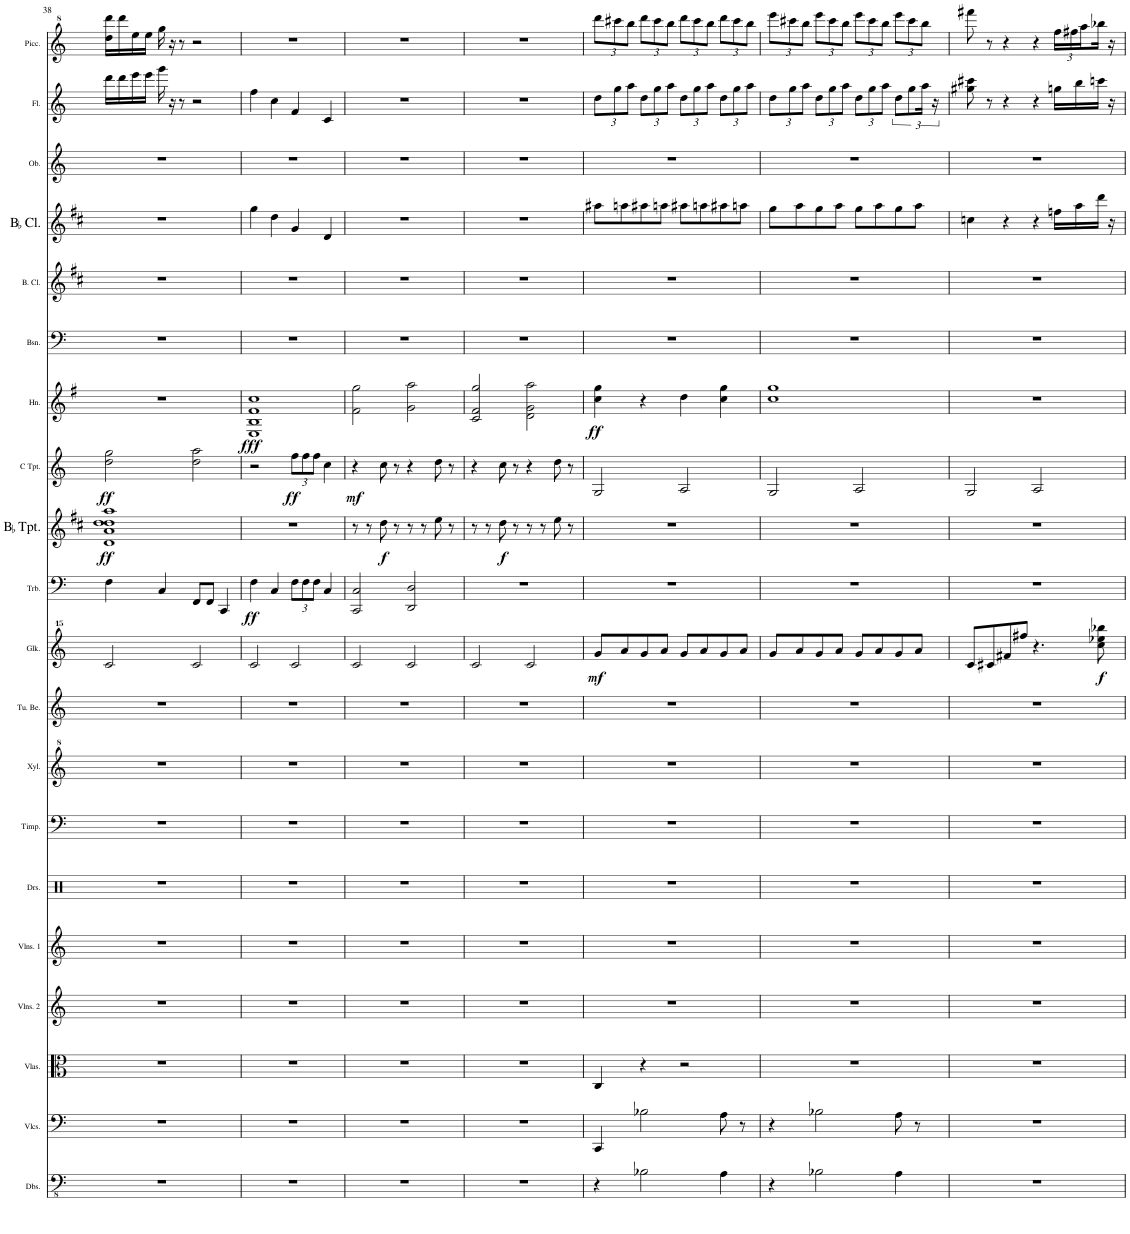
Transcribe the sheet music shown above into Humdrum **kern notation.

**kern	**kern	**kern	**kern	**kern	**kern	**kern	**kern	**kern	**kern	**dynam	**kern	**dynam	**kern	**dynam	**kern	**dynam	**kern	**dynam	**kern	**kern	**kern	**kern	**kern	**kern
*part20	*part19	*part18	*part17	*part16	*part15	*part14	*part13	*part12	*part11	*part11	*part10	*part10	*part9	*part9	*part8	*part8	*part7	*part7	*part6	*part5	*part4	*part3	*part2	*part1
*staff20	*staff19	*staff18	*staff17	*staff16	*staff15	*staff14	*staff13	*staff12	*staff11	*staff11	*staff10	*staff10	*staff9	*staff9	*staff8	*staff8	*staff7	*staff7	*staff6	*staff5	*staff4	*staff3	*staff2	*staff1
*I"Double Basses	*I"Violoncellos	*I"Violas	*I"Violins 2	*I"Violins 1	*I"Drumset	*I"Timpani	*I"Xylophone	*I"Tubular Bells	*I"Glockenspiel	*	*I"Trombone	*	*I"BaccidentalFlat Trumpet	*	*I"C Trumpet	*	*I"Horn	*	*I"Bassoon	*I"Bass Clarinet	*I"BaccidentalFlat Clarinet	*I"Oboe	*I"Flute	*I"Piccolo
*I'Dbs.	*I'Vlcs.	*I'Vlas.	*I'Vlns. 2	*I'Vlns. 1	*I'Drs.	*I'Timp.	*I'Xyl.	*I'Tu. Be.	*I'Glk.	*	*I'Trb.	*	*I'BaccidentalFlat Tpt.	*	*I'C Tpt.	*	*I'Hn.	*	*I'Bsn.	*I'B. Cl.	*I'BaccidentalFlat Cl.	*I'Ob.	*I'Fl.	*I'Picc.
!!LO:PB:g=z
*clefFv4	*clefF4	*clefC3	*clefG2	*clefG2	*clefX	*clefF4	*clefG^2	*clefG2	*clefG^^2	*	*clefF4	*	*clefG2	*	*clefG2	*	*clefG2	*	*clefF4	*clefG2	*clefG2	*clefG2	*clefG2	*clefG^2
*	*	*	*	*	*	*	*	*	*	*	*	*	*Trd1c2	*	*	*	*Trd4c7	*	*	*Trd8c14	*Trd1c2	*	*	*Trd-7c-12
*k[]	*k[]	*k[]	*k[]	*k[]	*k[]	*k[]	*k[]	*k[]	*k[]	*	*k[]	*	*k[f#c#]	*	*k[]	*	*k[f#]	*	*k[]	*k[f#c#]	*k[f#c#]	*k[]	*k[]	*k[]
*M4/4	*M4/4	*M4/4	*M4/4	*M4/4	*M4/4	*M4/4	*M4/4	*M4/4	*M4/4	*	*M4/4	*	*M4/4	*	*M4/4	*	*M4/4	*	*M4/4	*M4/4	*M4/4	*M4/4	*	*
=38	=38	=38	=38	=38	=38	=38	=38	=38	=38	=38	=38	=38	=38	=38	=38	=38	=38	=38	=38	=38	=38	=38	=38	=38
!	!	!	!	!	!	!	!	!	!	!	!	!	!	!LO:DY:b	!	!LO:DY:b	!	!	!	!	!	!	!	!
1r	1r	1r	1r	1r	1r	1r	1r	1r	2ccc/	.	4F\	.	1d 1a 1dd 1ee 1aa	ff	2dd\ 2gg\	ff	1r	.	1r	1r	1r	1r	16ddd\LL	16ddd\ 16dddd\LL
.	.	.	.	.	.	.	.	.	.	.	.	.	.	.	.	.	.	.	.	.	.	.	16ddd\	16dddd\
.	.	.	.	.	.	.	.	.	.	.	.	.	.	.	.	.	.	.	.	.	.	.	16eee\	16eee\
.	.	.	.	.	.	.	.	.	.	.	.	.	.	.	.	.	.	.	.	.	.	.	16eee\JJ	16eee\JJ
.	.	.	.	.	.	.	.	.	.	.	4C/	.	.	.	.	.	.	.	.	.	.	.	16ggg\	16ggg\
.	.	.	.	.	.	.	.	.	.	.	.	.	.	.	.	.	.	.	.	.	.	.	16r	16r
.	.	.	.	.	.	.	.	.	.	.	.	.	.	.	.	.	.	.	.	.	.	.	8r	8r
.	.	.	.	.	.	.	.	.	2ccc/	.	8FF/L	.	.	.	2dd\ 2aa\	.	.	.	.	.	.	.	2r	2r
.	.	.	.	.	.	.	.	.	.	.	8FF/J	.	.	.	.	.	.	.	.	.	.	.	.	.
.	.	.	.	.	.	.	.	.	.	.	4CC/	.	.	.	.	.	.	.	.	.	.	.	.	.
=39	=39	=39	=39	=39	=39	=39	=39	=39	=39	=39	=39	=39	=39	=39	=39	=39	=39	=39	=39	=39	=39	=39	=39	=39
!	!	!	!	!	!	!	!	!	!	!	!	!LO:DY:b	!	!	!	!	!	!LO:DY:b	!	!	!	!	!	!
1r	1r	1r	1r	1r	1r	1r	1r	1r	2ccc/	.	4F\	ff	1r	.	2r	.	1E 1B 1f# 1cc	fff	1r	1r	4gg\	1r	4ff\	1r
.	.	.	.	.	.	.	.	.	.	.	4C/	.	.	.	.	.	.	.	.	.	4dd\	.	4cc\	.
*	*	*	*	*	*	*	*	*	*	*	*Xbrackettup	*	*	*	*Xbrackettup	*	*	*	*	*	*	*	*	*
!	!	!	!	!	!	!	!	!	!	!	!	!	!	!	!	!LO:DY:b	!	!	!	!	!	!	!	!
.	.	.	.	.	.	.	.	.	2ccc/	.	12F\L	.	.	.	12ff\L	ff	.	.	.	.	4g/	.	4f/	.
.	.	.	.	.	.	.	.	.	.	.	12F\	.	.	.	12ff\	.	.	.	.	.	.	.	.	.
.	.	.	.	.	.	.	.	.	.	.	12F\J	.	.	.	12ff\J	.	.	.	.	.	.	.	.	.
.	.	.	.	.	.	.	.	.	.	.	4C/	.	.	.	4cc\	.	.	.	.	.	4d/	.	4c/	.
=40	=40	=40	=40	=40	=40	=40	=40	=40	=40	=40	=40	=40	=40	=40	=40	=40	=40	=40	=40	=40	=40	=40	=40	=40
!	!	!	!	!	!	!	!	!	!	!	!	!	!	!	!	!LO:DY:b	!	!	!	!	!	!	!	!
1r	1r	1r	1r	1r	1r	1r	1r	1r	2ccc/	.	2CC/ 2C/	.	8r	.	4r	mf	2f#\ 2gg\	.	1r	1r	1r	1r	1r	1r
.	.	.	.	.	.	.	.	.	.	.	.	.	8r	.	.	.	.	.	.	.	.	.	.	.
!	!	!	!	!	!	!	!	!	!	!	!	!	!	!LO:DY:b	!	!	!	!	!	!	!	!	!	!
.	.	.	.	.	.	.	.	.	.	.	.	.	8dd\	f	8cc\	.	.	.	.	.	.	.	.	.
.	.	.	.	.	.	.	.	.	.	.	.	.	8r	.	8r	.	.	.	.	.	.	.	.	.
.	.	.	.	.	.	.	.	.	2ccc/	.	2DD/ 2D/	.	8r	.	4r	.	2g\ 2aa\	.	.	.	.	.	.	.
.	.	.	.	.	.	.	.	.	.	.	.	.	8r	.	.	.	.	.	.	.	.	.	.	.
.	.	.	.	.	.	.	.	.	.	.	.	.	8ee\	.	8dd\	.	.	.	.	.	.	.	.	.
.	.	.	.	.	.	.	.	.	.	.	.	.	8r	.	8r	.	.	.	.	.	.	.	.	.
=41	=41	=41	=41	=41	=41	=41	=41	=41	=41	=41	=41	=41	=41	=41	=41	=41	=41	=41	=41	=41	=41	=41	=41	=41
1r	1r	1r	1r	1r	1r	1r	1r	1r	2ccc/	.	1r	.	8r	.	4r	.	2c/ 2f#/ 2gg/	.	1r	1r	1r	1r	1r	1r
.	.	.	.	.	.	.	.	.	.	.	.	.	8r	.	.	.	.	.	.	.	.	.	.	.
!	!	!	!	!	!	!	!	!	!	!	!	!	!	!LO:DY:b	!	!	!	!	!	!	!	!	!	!
.	.	.	.	.	.	.	.	.	.	.	.	.	8dd\	f	8cc\	.	.	.	.	.	.	.	.	.
.	.	.	.	.	.	.	.	.	.	.	.	.	8r	.	8r	.	.	.	.	.	.	.	.	.
.	.	.	.	.	.	.	.	.	2ccc/	.	.	.	8r	.	4r	.	2d\ 2g\ 2aa\	.	.	.	.	.	.	.
.	.	.	.	.	.	.	.	.	.	.	.	.	8r	.	.	.	.	.	.	.	.	.	.	.
.	.	.	.	.	.	.	.	.	.	.	.	.	8ee\	.	8dd\	.	.	.	.	.	.	.	.	.
.	.	.	.	.	.	.	.	.	.	.	.	.	8r	.	8r	.	.	.	.	.	.	.	.	.
=42	=42	=42	=42	=42	=42	=42	=42	=42	=42	=42	=42	=42	=42	=42	=42	=42	=42	=42	=42	=42	=42	=42	=42	=42
*	*	*	*	*	*	*	*	*	*	*	*	*	*	*	*	*	*	*	*	*	*	*	*Xbrackettup	*Xbrackettup
!	!	!	!	!	!	!	!	!	!	!LO:DY:b	!	!	!	!	!	!	!	!LO:DY:b	!	!	!	!	!	!
4r	4CC/	4C/	1r	1r	1r	1r	1r	1r	8ggg/L	mf	1r	.	1r	.	2G/	.	4cc\ 4gg\	ff	1r	1r	8aa#X\L	1r	12dd\L	12dddd\L
.	.	.	.	.	.	.	.	.	.	.	.	.	.	.	.	.	.	.	.	.	.	.	12gg\	12cccc#X\
.	.	.	.	.	.	.	.	.	8aaa/	.	.	.	.	.	.	.	.	.	.	.	8aan\	.	.	.
.	.	.	.	.	.	.	.	.	.	.	.	.	.	.	.	.	.	.	.	.	.	.	12aa\J	12bbb\J
2BB-X\	2B-X\	4r	.	.	.	.	.	.	8ggg/	.	.	.	.	.	.	.	4r	.	.	.	8aa#X\	.	12dd\L	12dddd\L
.	.	.	.	.	.	.	.	.	.	.	.	.	.	.	.	.	.	.	.	.	.	.	12gg\	12cccc#\
.	.	.	.	.	.	.	.	.	8aaa/J	.	.	.	.	.	.	.	.	.	.	.	8aan\J	.	.	.
.	.	.	.	.	.	.	.	.	.	.	.	.	.	.	.	.	.	.	.	.	.	.	12aa\J	12bbb\J
.	.	2r	.	.	.	.	.	.	8ggg/L	.	.	.	.	.	2A/	.	4dd\	.	.	.	8aa#X\L	.	12dd\L	12dddd\L
.	.	.	.	.	.	.	.	.	.	.	.	.	.	.	.	.	.	.	.	.	.	.	12gg\	12cccc#\
.	.	.	.	.	.	.	.	.	8aaa/	.	.	.	.	.	.	.	.	.	.	.	8aan\	.	.	.
.	.	.	.	.	.	.	.	.	.	.	.	.	.	.	.	.	.	.	.	.	.	.	12aa\J	12bbb\J
4AA\	8A\	.	.	.	.	.	.	.	8ggg/	.	.	.	.	.	.	.	4cc\ 4gg\	.	.	.	8aa#X\	.	12dd\L	12dddd\L
.	.	.	.	.	.	.	.	.	.	.	.	.	.	.	.	.	.	.	.	.	.	.	12gg\	12cccc#\
.	8r	.	.	.	.	.	.	.	8aaa/J	.	.	.	.	.	.	.	.	.	.	.	8aan\J	.	.	.
.	.	.	.	.	.	.	.	.	.	.	.	.	.	.	.	.	.	.	.	.	.	.	12aa\J	12bbb\J
=43	=43	=43	=43	=43	=43	=43	=43	=43	=43	=43	=43	=43	=43	=43	=43	=43	=43	=43	=43	=43	=43	=43	=43	=43
4r	4r	1r	1r	1r	1r	1r	1r	1r	8ggg/L	.	1r	.	1r	.	2G/	.	1cc 1gg	.	1r	1r	8gg\L	1r	12dd\L	12eeee\L
.	.	.	.	.	.	.	.	.	.	.	.	.	.	.	.	.	.	.	.	.	.	.	12gg\	12cccc#X\
.	.	.	.	.	.	.	.	.	8aaa/	.	.	.	.	.	.	.	.	.	.	.	8aa\	.	.	.
.	.	.	.	.	.	.	.	.	.	.	.	.	.	.	.	.	.	.	.	.	.	.	12aa\J	12bbb\J
2BB-X\	2B-X\	.	.	.	.	.	.	.	8ggg/	.	.	.	.	.	.	.	.	.	.	.	8gg\	.	12dd\L	12eeee\L
.	.	.	.	.	.	.	.	.	.	.	.	.	.	.	.	.	.	.	.	.	.	.	12gg\	12cccc#\
.	.	.	.	.	.	.	.	.	8aaa/J	.	.	.	.	.	.	.	.	.	.	.	8aa\J	.	.	.
.	.	.	.	.	.	.	.	.	.	.	.	.	.	.	.	.	.	.	.	.	.	.	12aa\J	12bbb\J
.	.	.	.	.	.	.	.	.	8ggg/L	.	.	.	.	.	2A/	.	.	.	.	.	8gg\L	.	12dd\L	12eeee\L
.	.	.	.	.	.	.	.	.	.	.	.	.	.	.	.	.	.	.	.	.	.	.	12gg\	12cccc#\
.	.	.	.	.	.	.	.	.	8aaa/	.	.	.	.	.	.	.	.	.	.	.	8aa\	.	.	.
.	.	.	.	.	.	.	.	.	.	.	.	.	.	.	.	.	.	.	.	.	.	.	12aa\J	12bbb\J
*	*	*	*	*	*	*	*	*	*	*	*	*	*	*	*	*	*	*	*	*	*	*	*brackettup	*
4AA\	8A\	.	.	.	.	.	.	.	8ggg/	.	.	.	.	.	.	.	.	.	.	.	8gg\	.	12dd\L	12eeee\L
.	.	.	.	.	.	.	.	.	.	.	.	.	.	.	.	.	.	.	.	.	.	.	12gg\	12cccc#\
.	8r	.	.	.	.	.	.	.	8aaa/J	.	.	.	.	.	.	.	.	.	.	.	8aa\J	.	.	.
.	.	.	.	.	.	.	.	.	.	.	.	.	.	.	.	.	.	.	.	.	.	.	24aa\Jk	12bbb\J
.	.	.	.	.	.	.	.	.	.	.	.	.	.	.	.	.	.	.	.	.	.	.	24r	.
=44	=44	=44	=44	=44	=44	=44	=44	=44	=44	=44	=44	=44	=44	=44	=44	=44	=44	=44	=44	=44	=44	=44	=44	=44
1r	1r	1r	1r	1r	1r	1r	1r	1r	8ccc/L	.	1r	.	1r	.	2G/	.	1r	.	1r	1r	4ccn\	1r	8gg#X\ 8ccc#X\	8ffff#X\
.	.	.	.	.	.	.	.	.	8ccc#X/	.	.	.	.	.	.	.	.	.	.	.	.	.	8r	8r
.	.	.	.	.	.	.	.	.	8fff#X/	.	.	.	.	.	.	.	.	.	.	.	4r	.	4r	4r
.	.	.	.	.	.	.	.	.	8ffff#X/J	.	.	.	.	.	.	.	.	.	.	.	.	.	.	.
.	.	.	.	.	.	.	.	.	4.r	.	.	.	.	.	2A/	.	.	.	.	.	4r	.	4r	4r
.	.	.	.	.	.	.	.	.	.	.	.	.	.	.	.	.	.	.	.	.	16ffn\LL	.	16ggn\LL	24fff\LL
.	.	.	.	.	.	.	.	.	.	.	.	.	.	.	.	.	.	.	.	.	.	.	.	24fff#X\
.	.	.	.	.	.	.	.	.	.	.	.	.	.	.	.	.	.	.	.	.	16aa\	.	16bb\	.
.	.	.	.	.	.	.	.	.	.	.	.	.	.	.	.	.	.	.	.	.	.	.	.	24aaa\
!	!	!	!	!	!	!	!	!	!	!LO:DY:b	!	!	!	!	!	!	!	!	!	!	!	!	!	!
.	.	.	.	.	.	.	.	.	8cccc\ 8eeee-X\ 8bbbb-X\	f	.	.	.	.	.	.	.	.	.	.	16ddd\JJ	.	16cccn\JJ	16bbb-X\JJ
.	.	.	.	.	.	.	.	.	.	.	.	.	.	.	.	.	.	.	.	.	16r	.	16r	16r
=	=	=	=	=	=	=	=	=	=	=	=	=	=	=	=	=	=	=	=	=	=	=	=	=
*-	*-	*-	*-	*-	*-	*-	*-	*-	*-	*-	*-	*-	*-	*-	*-	*-	*-	*-	*-	*-	*-	*-	*-	*-
